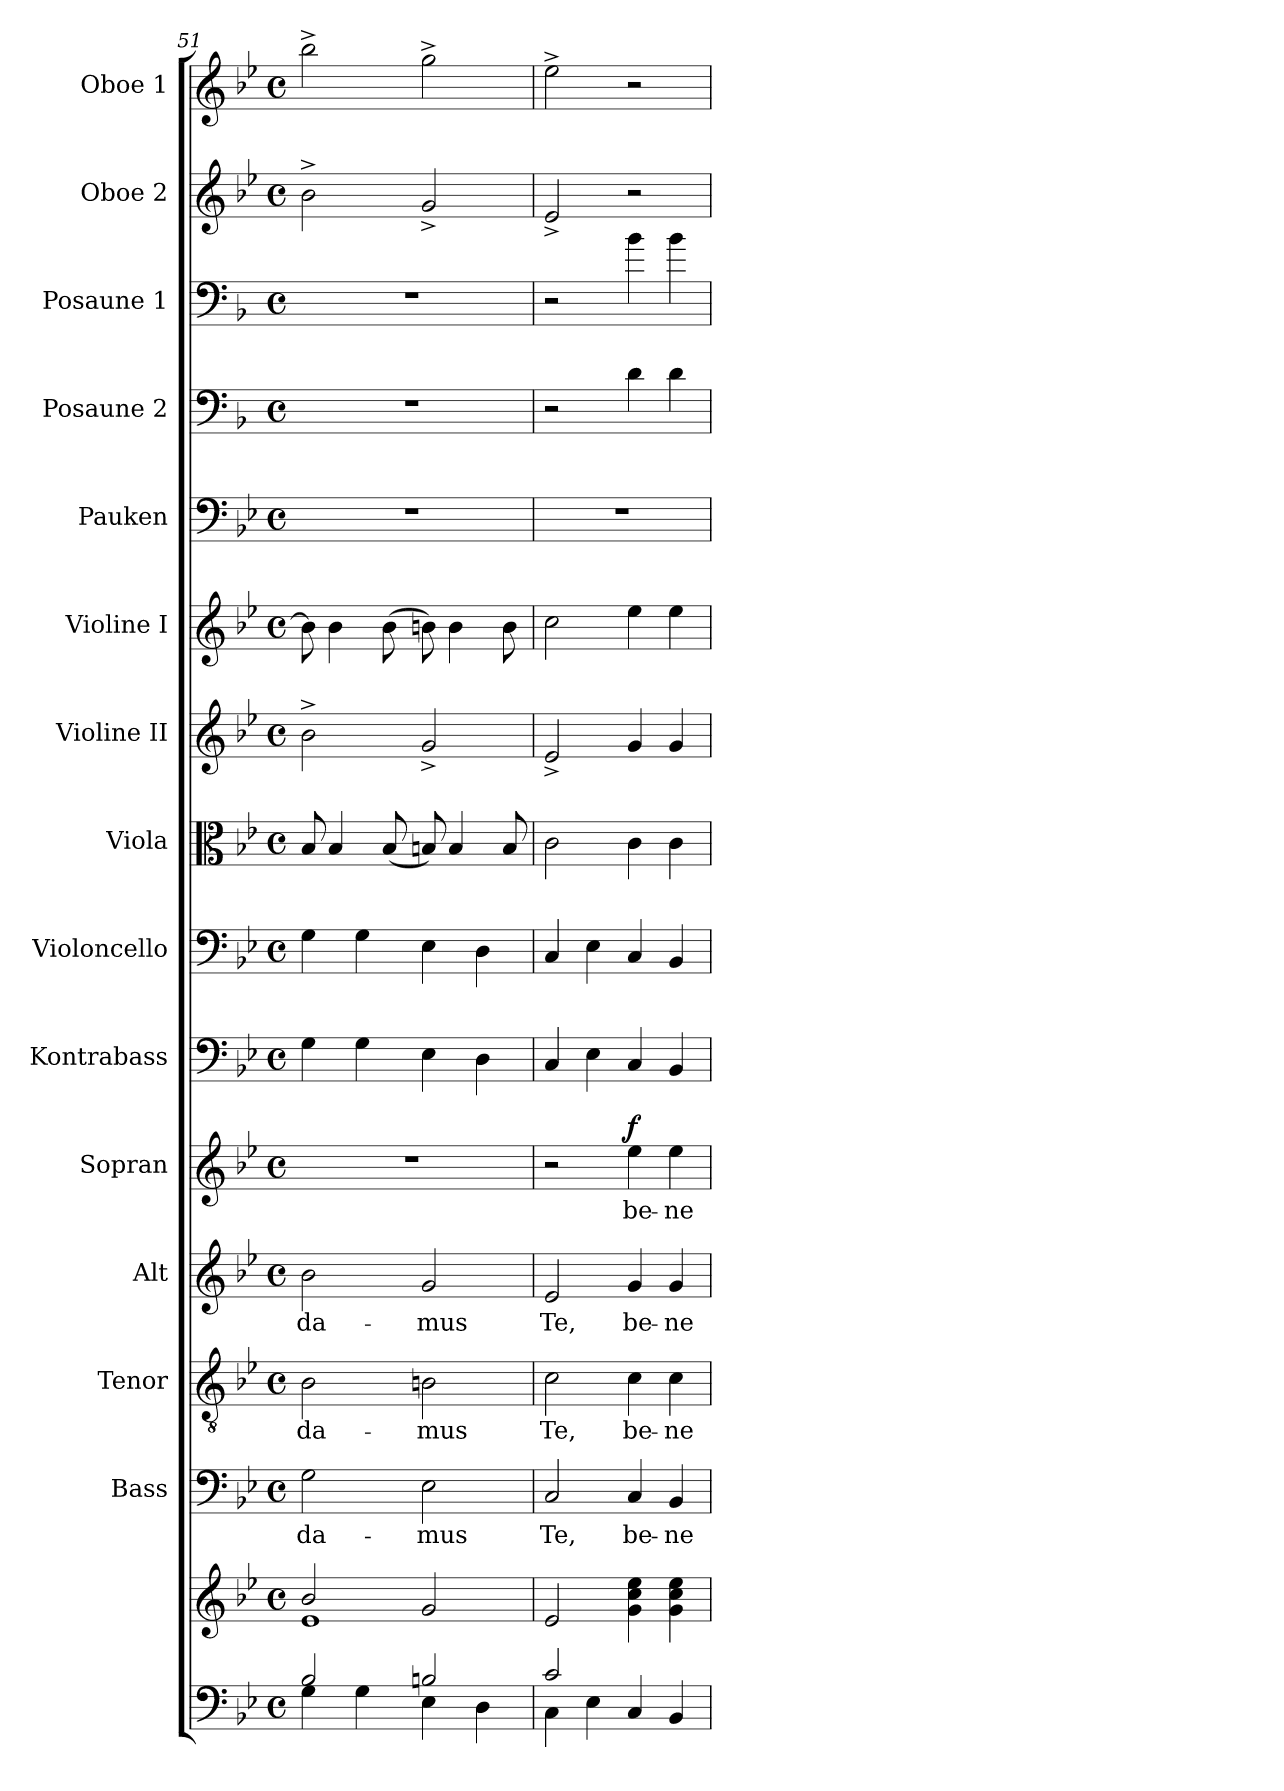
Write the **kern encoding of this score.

**kern	**kern	**kern	**text	**kern	**text	**kern	**text	**kern	**text	**dynam	**kern	**kern	**kern	**kern	**kern	**kern	**kern	**kern	**kern	**kern
*part15	*part15	*part14	*part14	*part13	*part13	*part12	*part12	*part11	*part11	*part11	*part10	*part9	*part8	*part7	*part6	*part5	*part4	*part3	*part2	*part1
*staff16	*staff15	*staff14	*staff14	*staff13	*staff13	*staff12	*staff12	*staff11	*staff11	*staff11	*staff10	*staff9	*staff8	*staff7	*staff6	*staff5	*staff4	*staff3	*staff2	*staff1
*	*	*I"Bass	*	*I"Tenor	*	*I"Alt	*	*I"Sopran	*	*	*I"Kontrabass	*I"Violoncello	*I"Viola	*I"Violine II	*I"Violine I	*I"Pauken	*I"Posaune 2	*I"Posaune 1	*I"Oboe 2	*I"Oboe 1
*	*	*I'B.	*	*I'T.	*	*I'A.	*	*I'S.	*	*	*I'Kb.	*I'Vc.	*I'Vla.	*I'Vl. II	*I'Vl. I	*I'Pk.	*I'Pos. 2	*I'Pos. 1	*I'Ob. 2	*I'Ob. 1
*clefF4	*clefG2	*clefF4	*	*clefGv2	*	*clefG2	*	*clefG2	*	*	*clefF4	*clefF4	*clefC3	*clefG2	*clefG2	*clefF4	*clefF4	*clefF4	*clefG2	*clefG2
*	*	*	*	*	*	*	*	*	*	*	*ITrd7c12	*	*	*	*	*	*ITrd4c7	*ITrd4c7	*	*
*k[b-e-]	*k[b-e-]	*k[b-e-]	*	*k[b-e-]	*	*k[b-e-]	*	*k[b-e-]	*	*	*k[b-e-]	*k[b-e-]	*k[b-e-]	*k[b-e-]	*k[b-e-]	*k[b-e-]	*k[b-e-]	*k[b-e-]	*k[b-e-]	*k[b-e-]
*B-:	*B-:	*B-:	*	*B-:	*	*B-:	*	*B-:	*	*	*B-:	*B-:	*B-:	*B-:	*B-:	*B-:	*B-:	*B-:	*B-:	*B-:
*M4/4	*M4/4	*M4/4	*	*M4/4	*	*M4/4	*	*M4/4	*	*	*M4/4	*M4/4	*M4/4	*M4/4	*M4/4	*M4/4	*M4/4	*M4/4	*M4/4	*M4/4
*met(c)	*met(c)	*met(c)	*	*met(c)	*	*met(c)	*	*met(c)	*	*	*met(c)	*met(c)	*met(c)	*met(c)	*met(c)	*met(c)	*met(c)	*met(c)	*met(c)	*met(c)
=51	=51	=51	=51	=51	=51	=51	=51	=51	=51	=51	=51	=51	=51	=51	=51	=51	=51	=51	=51	=51
*^	*^	*	*	*	*	*	*	*	*	*	*	*	*	*	*	*	*	*	*	*
!	!	!	!	!	!LO:LY:b	!	!LO:LY:b	!	!LO:LY:b	!	!	!	!	!	!	!	!	!	!	!	!	!
2B-/	4G\	2b-/	1e-	2G\	-da-	2B-\	-da-	2b-\	-da-	1r	.	.	4GG\	4G\	8B-/	2b-^>\	8b-\]	1r	1r	1r	2b-^>\	2bb-^>\
.	.	.	.	.	.	.	.	.	.	.	.	.	.	.	4B-/	.	4b-\	.	.	.	.	.
.	4G\	.	.	.	.	.	.	.	.	.	.	.	4GG\	4G\	.	.	.	.	.	.	.	.
.	.	.	.	.	.	.	.	.	.	.	.	.	.	.	(<8B-/	.	(>8b-\	.	.	.	.	.
!	!	!	!	!	!LO:LY:b	!	!LO:LY:b	!	!LO:LY:b	!	!	!	!	!	!	!	!	!	!	!	!	!
2Bn/	4E-\	2g/	.	2E-\	-mus	2Bn\	-mus	2g/	-mus	.	.	.	4EE-\	4E-\	8Bn/)	2g^</	8bn\)	.	.	.	2g^</	2gg^>\
.	.	.	.	.	.	.	.	.	.	.	.	.	.	.	4B/	.	4b\	.	.	.	.	.
.	4D\	.	.	.	.	.	.	.	.	.	.	.	4DD\	4D\	.	.	.	.	.	.	.	.
.	.	.	.	.	.	.	.	.	.	.	.	.	.	.	8B/	.	8b\	.	.	.	.	.
*	*	*v	*v	*	*	*	*	*	*	*	*	*	*	*	*	*	*	*	*	*	*	*
!!LO:PB:g=z
=52	=52	=52	=52	=52	=52	=52	=52	=52	=52	=52	=52	=52	=52	=52	=52	=52	=52	=52	=52	=52	=52
!	!	!	!	!LO:LY:b	!	!LO:LY:b	!	!LO:LY:b	!	!	!	!	!	!	!	!	!	!	!	!	!
2c/	4C\	2e-/	2C/	Te,	2c\	Te,	2e-/	Te,	2r	.	.	4CC/	4C/	2c\	2e-^</	2cc\	1r	2r	2r	2e-^</	2ee-^>\
.	4E-\	.	.	.	.	.	.	.	.	.	.	4EE-\	4E-\	.	.	.	.	.	.	.	.
!	!	!	!	!LO:LY:b	!	!LO:LY:b	!	!LO:LY:b	!	!LO:LY:b	!LO:DY:a	!	!	!	!	!	!	!	!	!	!
2ryy	4C/	4g\ 4cc\ 4ee-\	4C/	be-	4c\	be-	4g/	be-	4ee-\	be-	f	4CC/	4C/	4c\	4g/	4ee-\	.	4G\	4e-\	2r	2r
!	!	!	!	!LO:LY:b	!	!LO:LY:b	!	!LO:LY:b	!	!LO:LY:b	!	!	!	!	!	!	!	!	!	!	!
.	4BB-/	4g\ 4cc\ 4ee-\	4BB-/	-ne-	4c\	-ne-	4g/	-ne-	4ee-\	-ne-	.	4BBB-/	4BB-/	4c\	4g/	4ee-\	.	4G\	4e-\	.	.
*v	*v	*	*	*	*	*	*	*	*	*	*	*	*	*	*	*	*	*	*	*	*
=	=	=	=	=	=	=	=	=	=	=	=	=	=	=	=	=	=	=	=	=
*-	*-	*-	*-	*-	*-	*-	*-	*-	*-	*-	*-	*-	*-	*-	*-	*-	*-	*-	*-	*-
